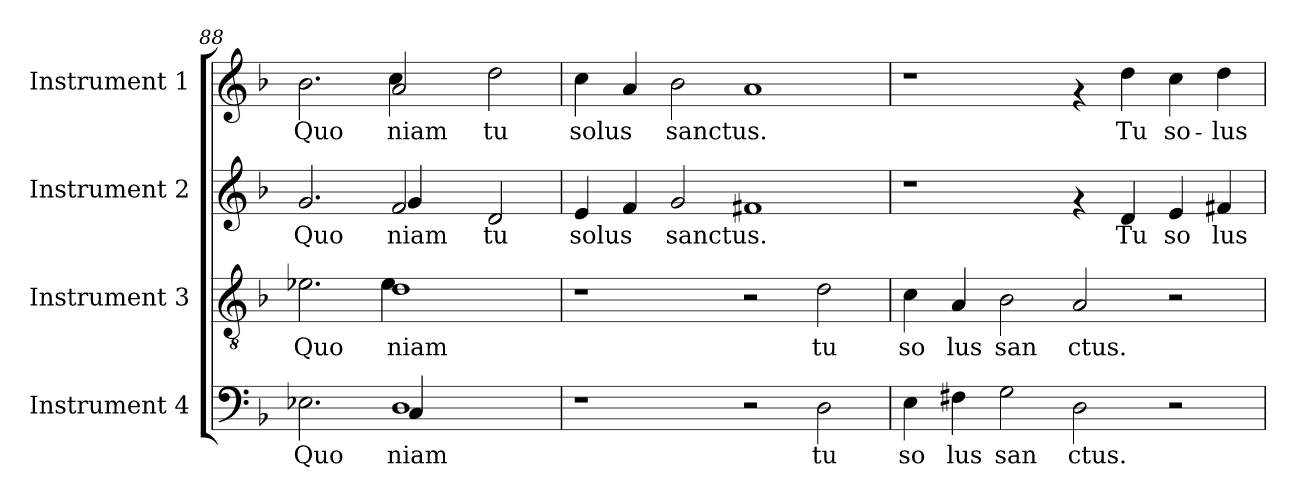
**kern	**text	**kern	**text	**kern	**text	**kern	**text
*part4	*part4	*part3	*part3	*part2	*part2	*part1	*part1
*staff4	*staff4	*staff3	*staff3	*staff2	*staff2	*staff1	*staff1
*I"Instrument 4	*	*I"Instrument 3	*	*I"Instrument 2	*	*I"Instrument 1	*
*clefF4	*	*clefGv2	*	*clefG2	*	*clefG2	*
*k[b-]	*	*k[b-]	*	*k[b-]	*	*k[b-]	*
*F:	*	*F:	*	*F:	*	*F:	*
=88	=88	=88	=88	=88	=88	=88	=88
!	!LO:LY:b:cj	!	!LO:LY:b:cj	!	!LO:LY:b:cj	!	!LO:LY:b:cj
*^	*	*^	*	*^	*	*^	*
2.E-X\	2.ryy	Quo	2.e-X\	2.ryy	Quo	2.g/	2.ryy	Quo	2.b-\	2.ryy	Quo
!	!	!LO:LY:b:cj	!	!	!LO:LY:b:cj	!	!	!LO:LY:b:cj	!	!	!LO:LY:b:cj
1D	4C/	niam	1d	4e-\	niam	2f/	4g/	niam	2a/	4cc\	niam
.	2.ryy	.	.	2.ryy	.	.	2.ryy	.	.	2.ryy	.
!	!	!	!	!	!	!	!	!LO:LY:b:cj	!	!	!LO:LY:b:cj
.	.	.	.	.	.	2d/	.	tu	2dd\	.	tu
*v	*v	*	*	*	*	*v	*v	*	*v	*v	*
*	*	*v	*v	*	*	*	*	*
=89	=89	=89	=89	=89	=89	=89	=89
!	!	!	!	!	!LO:LY:b:cj	!	!LO:LY:b:cj
1r	.	1r	.	4e/	solus	4cc\	solus
!	!	!	!	!	!LO:LY:b:cj	!	!LO:LY:b:cj
.	.	.	.	4f/	.	4a/	.
!	!	!	!	!	!LO:LY:b:cj	!	!LO:LY:b:cj
.	.	.	.	2g/	sanctus.	2b-\	sanctus.
!	!	!	!	!	!LO:LY:b:cj	!	!LO:LY:b:cj
2r	.	2r	.	1f#X	.	1a	.
!	!LO:LY:b:cj	!	!LO:LY:b:cj	!	!	!	!
2D\	tu	2d\	tu	.	.	.	.
!!LO:PB:g=z
=90	=90	=90	=90	=90	=90	=90	=90
!	!LO:LY:b:cj	!	!LO:LY:b:cj	!	!	!	!
4E\	so	4c\	so	1r	.	1r	.
!	!LO:LY:b:cj	!	!LO:LY:b:cj	!	!	!	!
4F#X\	lus	4A/	lus	.	.	.	.
!	!LO:LY:b:cj	!	!LO:LY:b:cj	!	!	!	!
2G\	san	2B-\	san	.	.	.	.
!	!LO:LY:b:cj	!	!LO:LY:b:cj	!	!	!	!
2D\	ctus.	2A/	ctus.	4rf	.	4rf	.
!	!	!	!	!	!LO:LY:b:cj	!	!LO:LY:b:cj
.	.	.	.	4d/	Tu	4dd\	Tu
!	!	!	!	!	!LO:LY:b:cj	!	!LO:LY:b:cj
2r	.	2r	.	4e/	so	4cc\	so-
!	!	!	!	!	!LO:LY:b:cj	!	!LO:LY:b:cj
.	.	.	.	4f#X/	lus	4dd\	-lus
=	=	=	=	=	=	=	=
*-	*-	*-	*-	*-	*-	*-	*-
